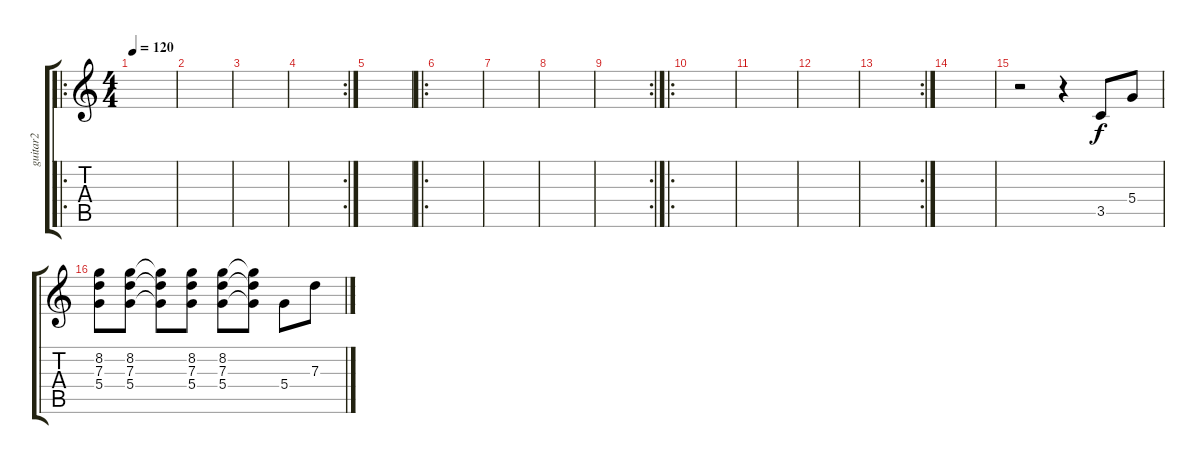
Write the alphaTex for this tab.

\track ("guitar2" "guitar2") {instrument electricguitarclean}
\staff {score tabs}
\tuning (E4 B3 G3 D3 A2 E2) {hide}
\ro
\ts (4 4)
\tempo 120
\clef g2
\ks c
|
|
|
\rc 2
|
|
\ro
|
|
|
\rc 2
|
\ro
|
|
|
\rc 2
|
|
r.2 r.4 3.5.8 5.4.8 |
(8.2 7.3 5.4).8 (8.2 7.3 5.4).8 (8.2{t} 7.3{t} 5.4{t}).8 (8.2 7.3 5.4).8 (8.2 7.3 5.4).8 (8.2{t} 7.3{t} 5.4{t}).8 5.4.8 7.3.8
